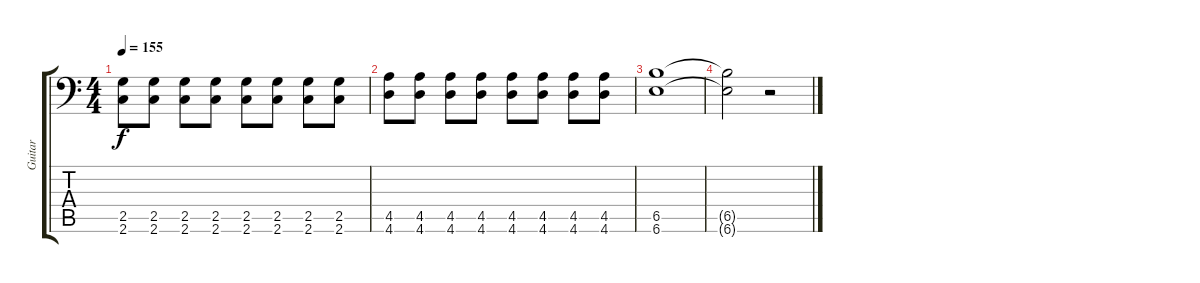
\track ("Guitar" "Guitar") {instrument distortionguitar}
\staff {score tabs}
\tuning (C4 G3 Eb3 Bb2 F2 Bb1) {hide}
\ts (4 4)
\tempo 155
\clef f4
\ks c
(2.5 2.6).8{dy f} (2.5 2.6).8 (2.5 2.6).8 (2.5 2.6).8 (2.5 2.6).8 (2.5 2.6).8 (2.5 2.6).8 (2.5 2.6).8 |
(4.5 4.6).8 (4.5 4.6).8 (4.5 4.6).8 (4.5 4.6).8 (4.5 4.6).8 (4.5 4.6).8 (4.5 4.6).8 (4.5 4.6).8 |
(6.5 6.6).1{volume 5} |
(6.5{t} 6.6{t}).2 r.2
